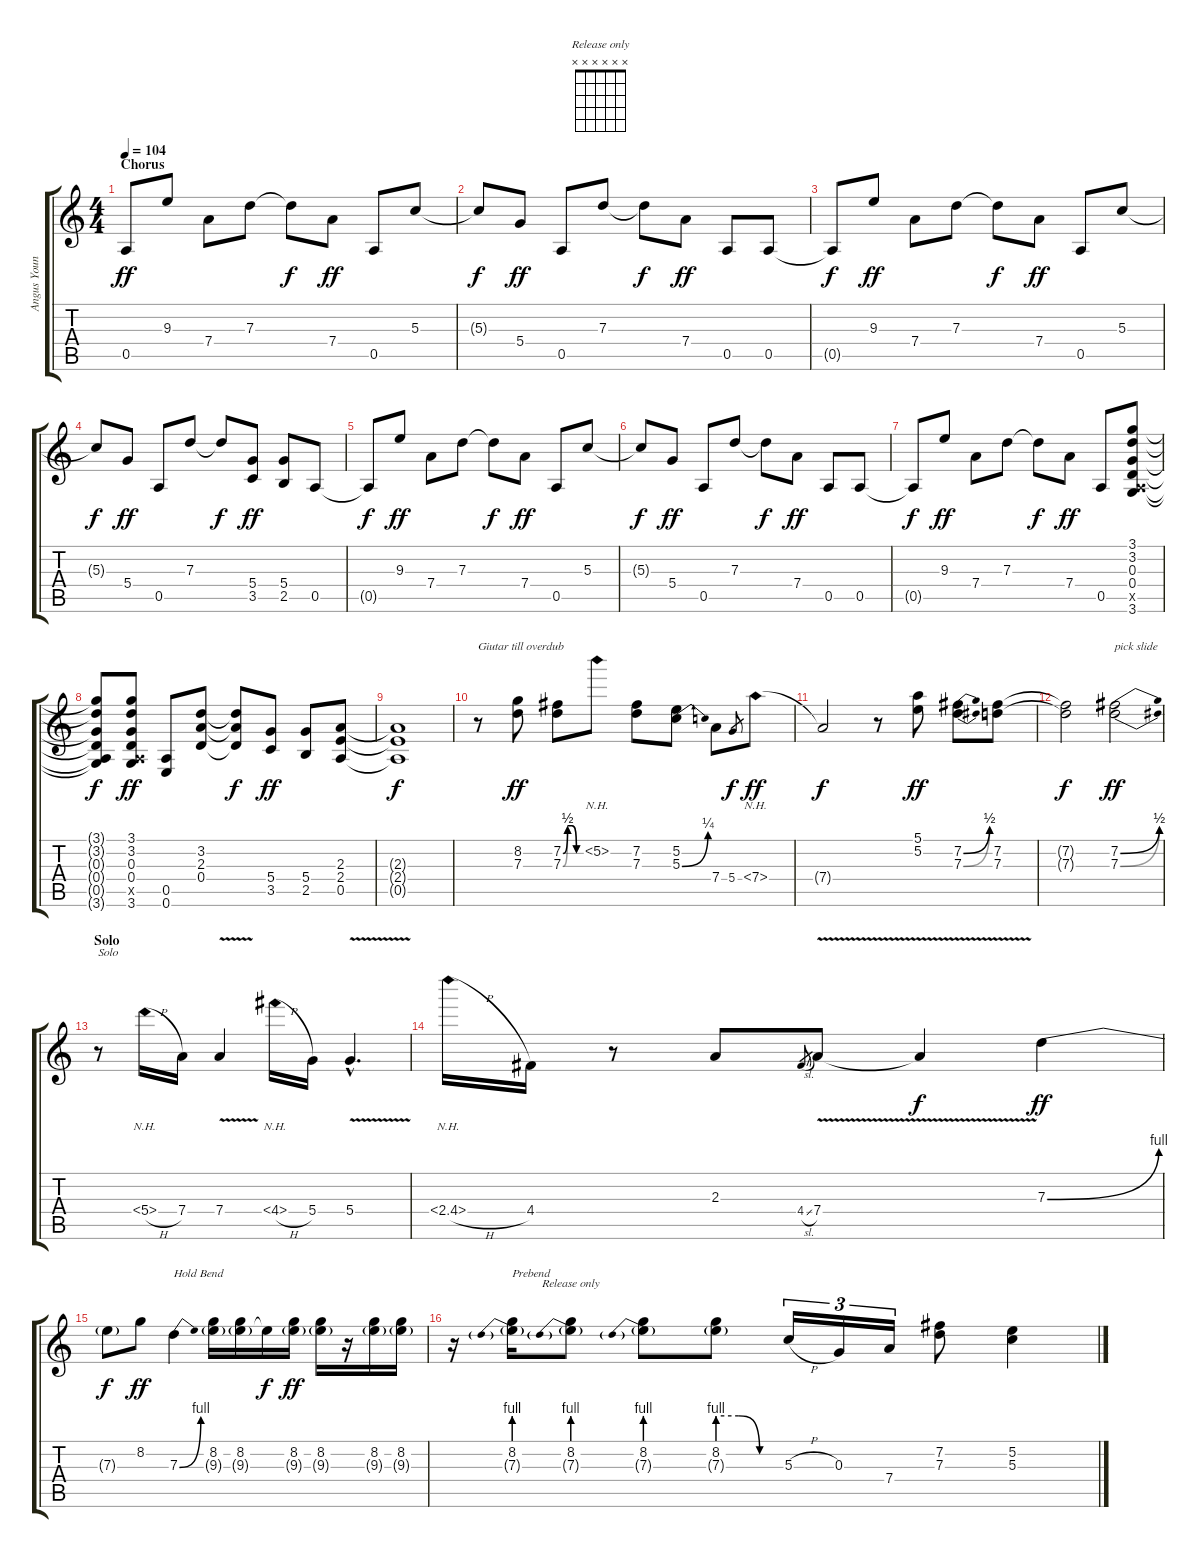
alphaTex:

\track ("Angus Young" "Angus Youn") {instrument overdrivenguitar}
\staff {score tabs}
\tuning (E4 B3 G3 D3 A2 E2) {hide}
\chord ("Release only" x x x x x x)
\ts (4 4)
\section ("" "Chorus")
\tempo 104
\clef g2
\ks c
0.5.8{dy ff} 9.3.8 7.4.8 7.3.8 7.3{t}.8{dy f} 7.4.8{dy ff} 0.5.8 5.3.8 |
5.3{t}.8{dy f} 5.4.8{dy ff} 0.5.8 7.3.8 7.3{t}.8{dy f} 7.4.8{dy ff} 0.5.8 0.5.8 |
0.5{t}.8{dy f} 9.3.8{dy ff} 7.4.8 7.3.8 7.3{t}.8{dy f} 7.4.8{dy ff} 0.5.8 5.3.8 |
5.3{t}.8{dy f} 5.4.8{dy ff} 0.5.8 7.3.8 7.3{t}.8{dy f} (5.4 3.5).8{dy ff} (5.4 2.5).8 0.5.8 |
0.5{t}.8{dy f} 9.3.8{dy ff} 7.4.8 7.3.8 7.3{t}.8{dy f} 7.4.8{dy ff} 0.5.8 5.3.8 |
5.3{t}.8{dy f} 5.4.8{dy ff} 0.5.8 7.3.8 7.3{t}.8{dy f} 7.4.8{dy ff} 0.5.8 0.5.8 |
0.5{t}.8{dy f} 9.3.8{dy ff} 7.4.8 7.3.8 7.3{t}.8{dy f} 7.4.8{dy ff} 0.5.8 (3.1 3.2 0.3 0.4 0.5{x} 3.6).8 |
(3.1{t} 3.2{t} 0.3{t} 0.4{t} 0.5{t} 3.6{t}).8{dy f} (3.1 3.2 0.3 0.4 0.5{x} 3.6).8{dy ff} (0.5 0.6).8 (3.2 2.3 0.4).8 (3.2{t} 2.3{t} 0.4{t}).8{dy f} (5.4 3.5).8{dy ff} (5.4 2.5).8 (2.3 2.4 0.5).8 |
(2.3{t} 2.4{t} 0.5{t}).1{dy f} |
r.8{txt "Giutar till overdub"} (8.2 7.3).8{dy ff} (7.2{be (custom 0 0 15 2 30 2 45 0 60 0)} 7.3{be (custom 0 0 15 2 30 2 45 0 60 0)}).8 5.2{nh}.8 (7.2 7.3).8 (5.2 5.3{be (bend 0 0 60 1)}).8 7.4.8 5.4.8{gr dy f} 7.4{nh}.8{dy ff} |
7.4{t}.2{dy f} r.8 (5.1 5.2).8{dy ff} (7.2{be (bend 0 0 60 2)} 7.3{be (bend 0 0 60 2)}).8 (7.2 7.3).8 |
(7.2{t} 7.3{t}).2{dy f} (7.2{be (bend 0 0 60 2)} 7.3{be (bend 0 0 60 2)}).2{txt "pick slide" dy ff} |
\section ("" "Solo")
r.8{txt "Solo"} 5.4{nh h}.16 7.4.16 7.4{v}.4 4.4{nh h}.16 5.4.16 5.4{v hac}.4{d} |
2.4{nh h}.16 4.4.16 r.8 2.3.8 4.4{sl}.8{gr} 7.4{v}.8 7.4{t}.4{dy f} 7.3{be (bend 0 0 60 4)}.4{dy ff} |
7.3{t}.8{dy f} 8.2.8{dy ff} 7.3{be (bend 0 0 60 4)}.4{txt "Hold Bend"} (8.2 9.3{g}).16 (8.2 9.3{g}).16 9.3{t}.16{dy f} (8.2 9.3{g}).16{dy ff} (8.2 9.3{g}).16 r.16 (8.2 9.3{g}).16 (8.2 9.3{g}).16 |
r.16 (8.2 7.3{be (prebend 0 4 60 4) g}).16{txt "Prebend"} (8.2 7.3{be (prebend 0 4 60 4) g}).8{ch "Release only"} (8.2 7.3{be (prebend 0 4 60 4) g}).8 (8.2 7.3{be (custom 0 4 20 4 40 0 60 0) g}).8 5.3{h}.16{tu (3 2)} 0.3.16{tu (3 2)} 7.4.16{tu (3 2)} (7.2 7.3).8 (5.2 5.3).4
